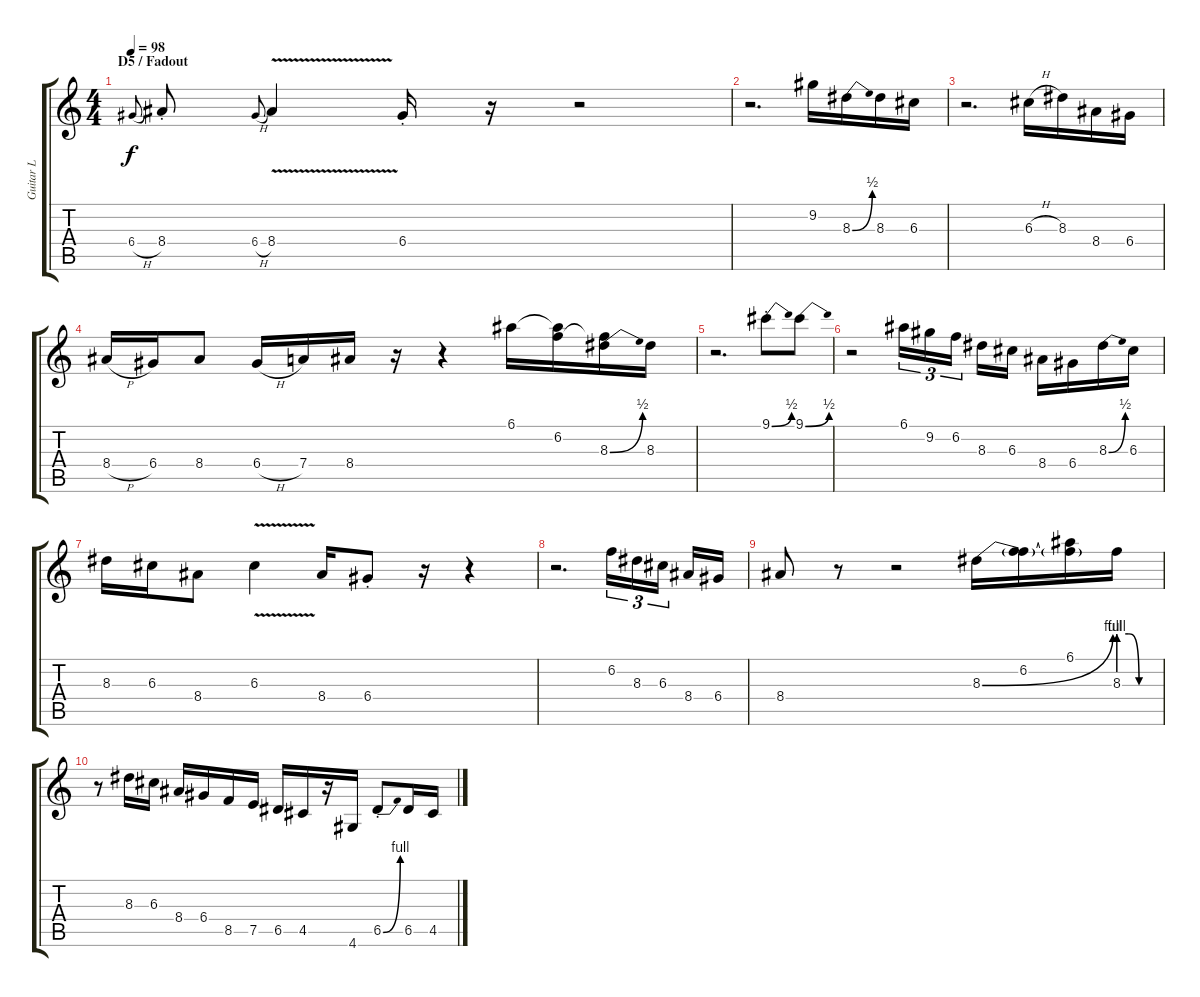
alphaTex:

\track ("Guitar L" "Guitar L") {instrument electricguitarclean}
\staff {score tabs}
\tuning (E4 B3 G3 D3 A2 E2) {hide}
\ts (4 4)
\section ("" "D5 / Fadout")
\tempo 98
\clef g2
\ks c
6.4{h}.8{gr onbeat dy f} 8.4{st}.8 6.4{h}.8{gr onbeat} 8.4{v}.4 6.4{st}.16 r.16 r.2 |
r.2{d} 9.2.16 8.3{be (bend 0 0 60 2)}.16 8.3.16 6.3.16 |
r.2{d} 6.3{h}.16 8.3.16 8.4.16 6.4.16 |
8.4{h}.16 6.4.16 8.4.8 6.4{h}.16 7.4.16 8.4.16 r.16 r.4 6.1.16 (6.1{t} 6.2).16 (6.2{t} 8.3{be (bend 0 0 60 2)}).16 8.3.16 |
r.2{d} 9.1{be (bend 0 0 60 2) st}.8 9.1{be (bend 0 0 60 2)}.8 |
r.2 6.1.16{tu (3 2)} 9.2.16{tu (3 2)} 6.2.16{tu (3 2) beam splitsecondary} 8.3.16 6.3.16 8.4.16 6.4.16 8.3{be (bend 0 0 60 2)}.16 6.3.16 |
8.3.16{volume 0} 6.3.16 8.4.8 6.3{v}.4 8.4.16 6.4{st}.8 r.16 r.4 |
r.2{d} 6.2.16{tu (3 2)} 8.3.16{tu (3 2)} 6.3.16{tu (3 2) beam splitsecondary} 8.4.16 6.4.16 |
8.4.8 r.8 r.2 8.3{be (bend 0 0 60 4)}.16 (6.2 8.3{t}).16 (6.1 8.3{t}).16 8.3{be (custom 0 4 15 4 30 0 60 0)}.16 |
r.8 8.3.16 6.3.16 8.4.16 6.4.16 8.5.16 7.5.16 6.5.16 4.5.16 r.16 4.6.16 6.5{be (bend 0 0 60 4) st}.8 6.5.16 4.5.16
